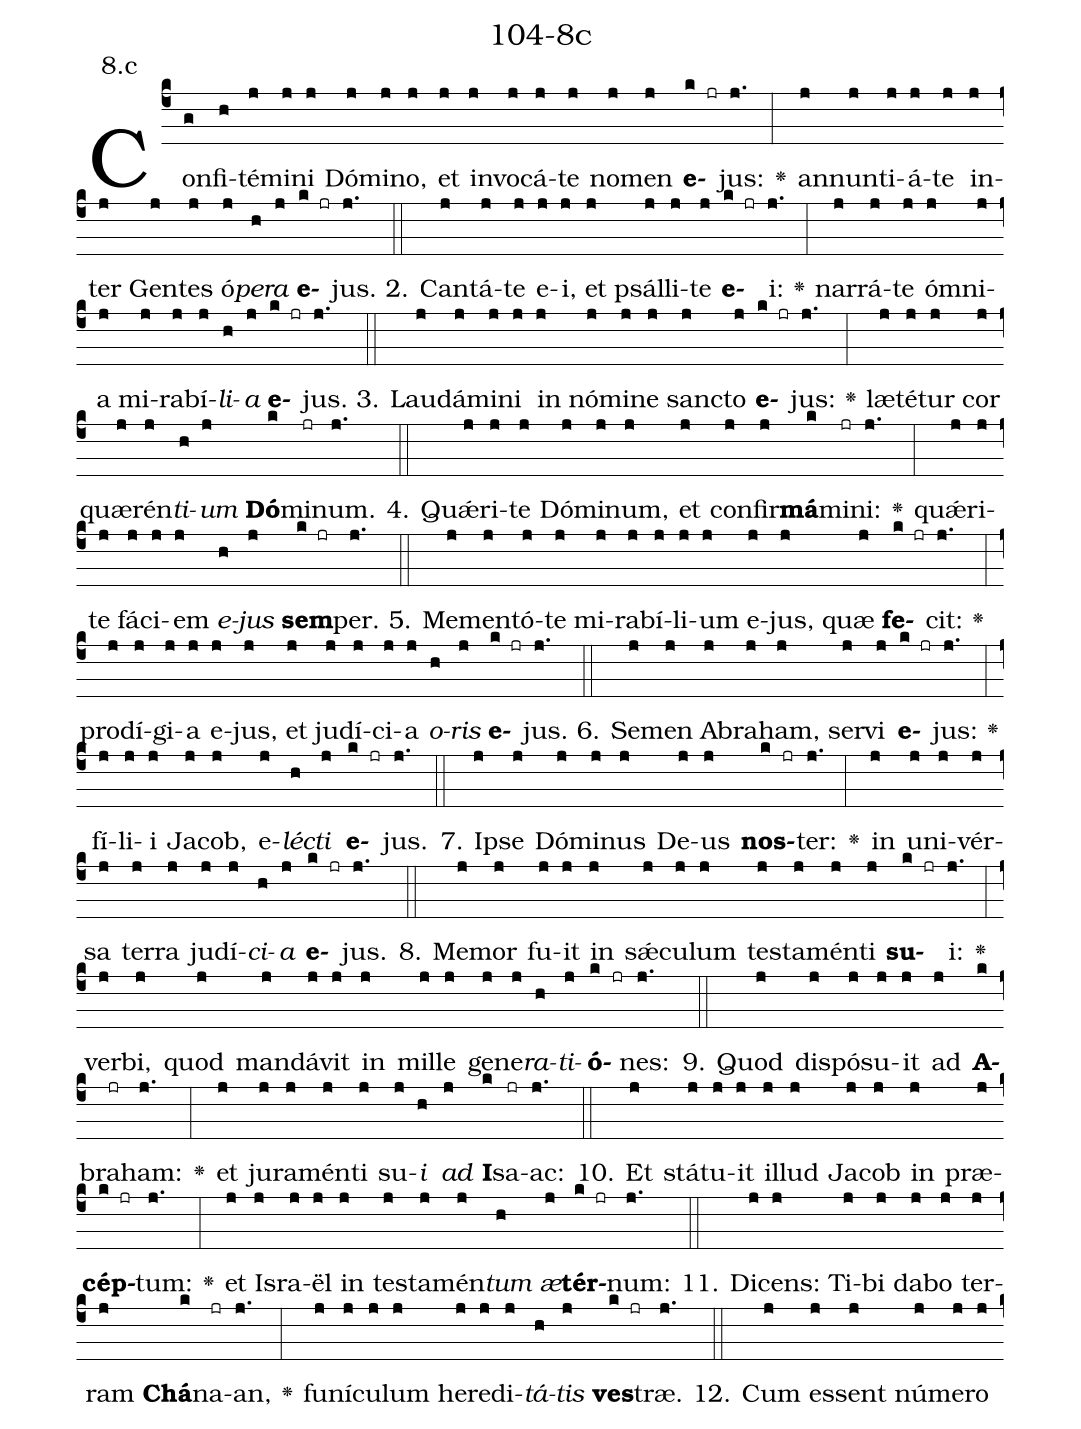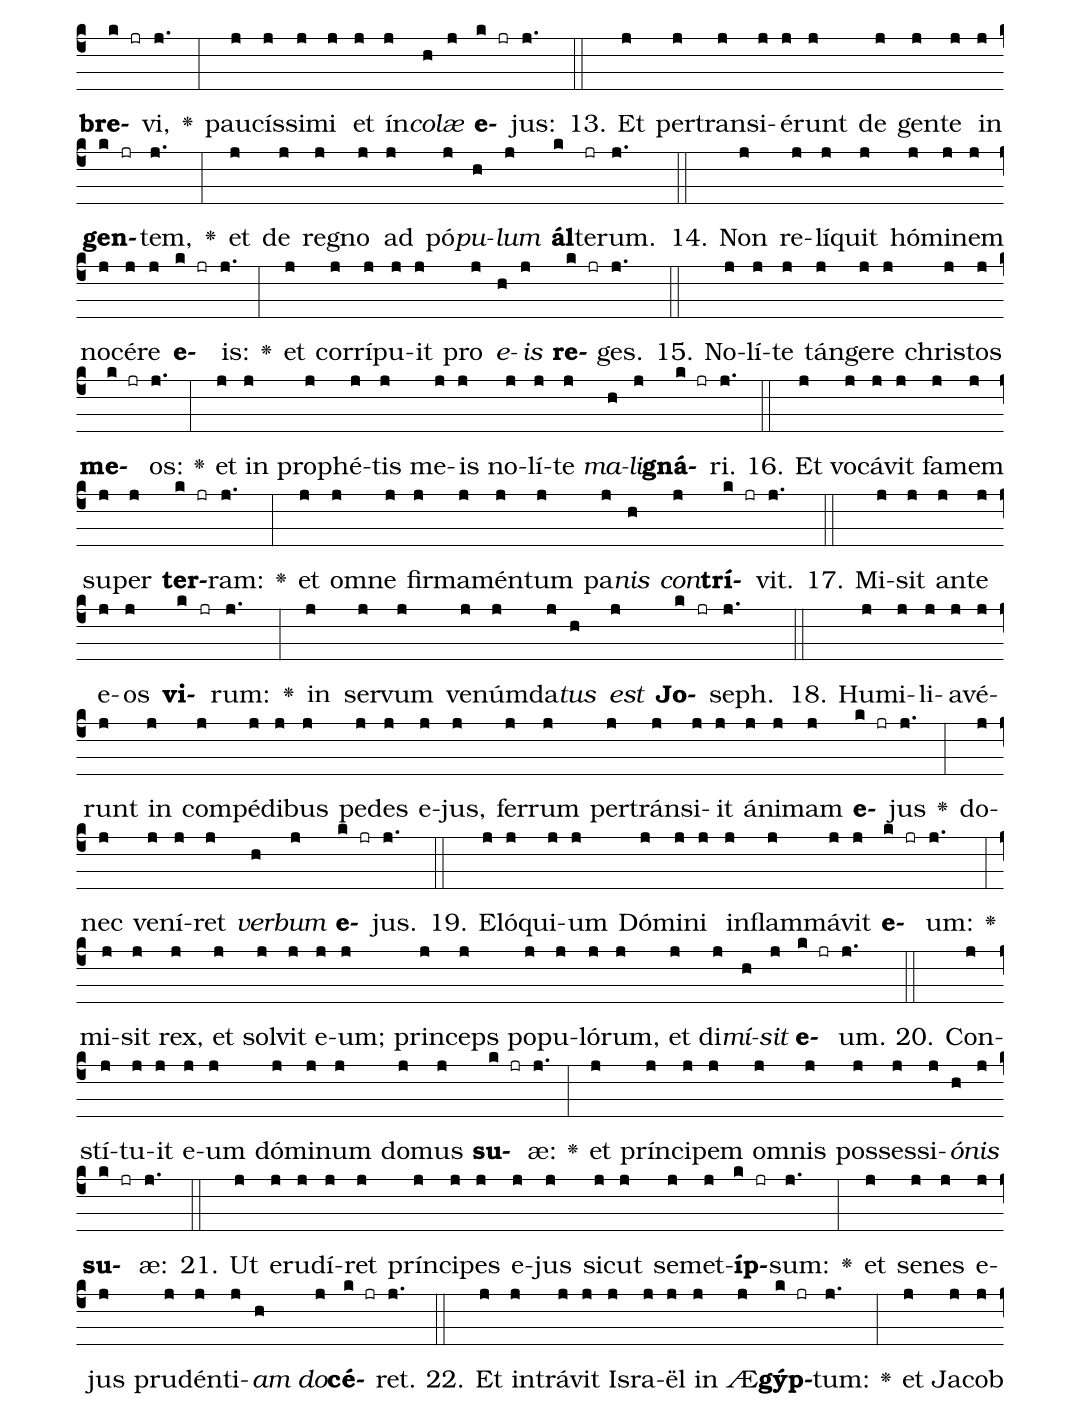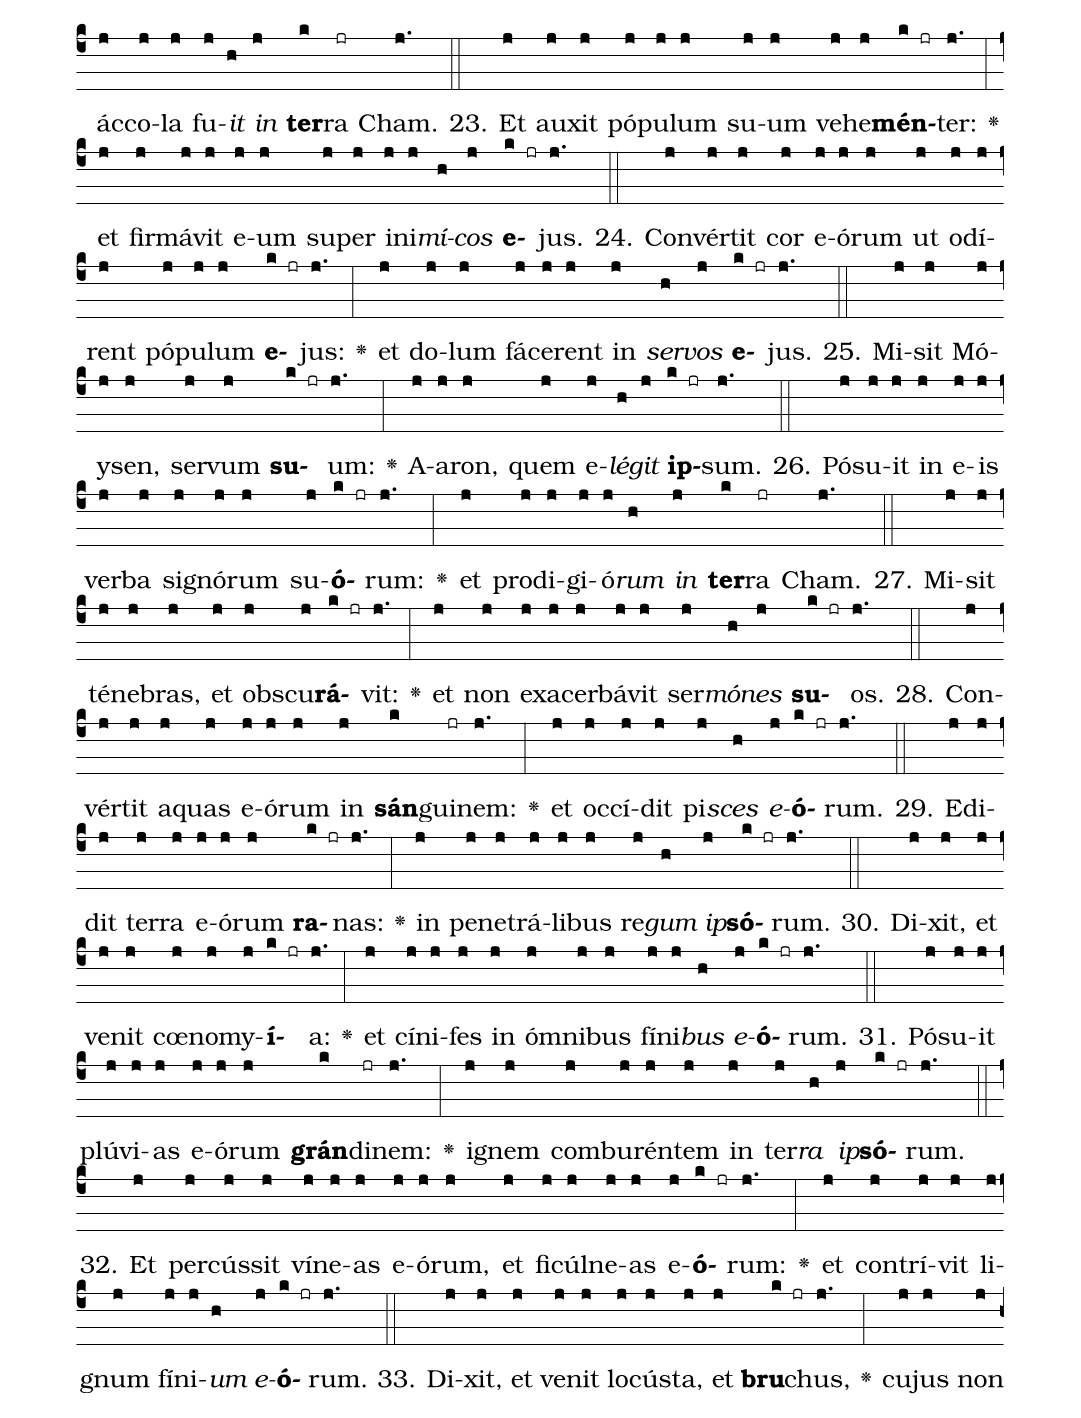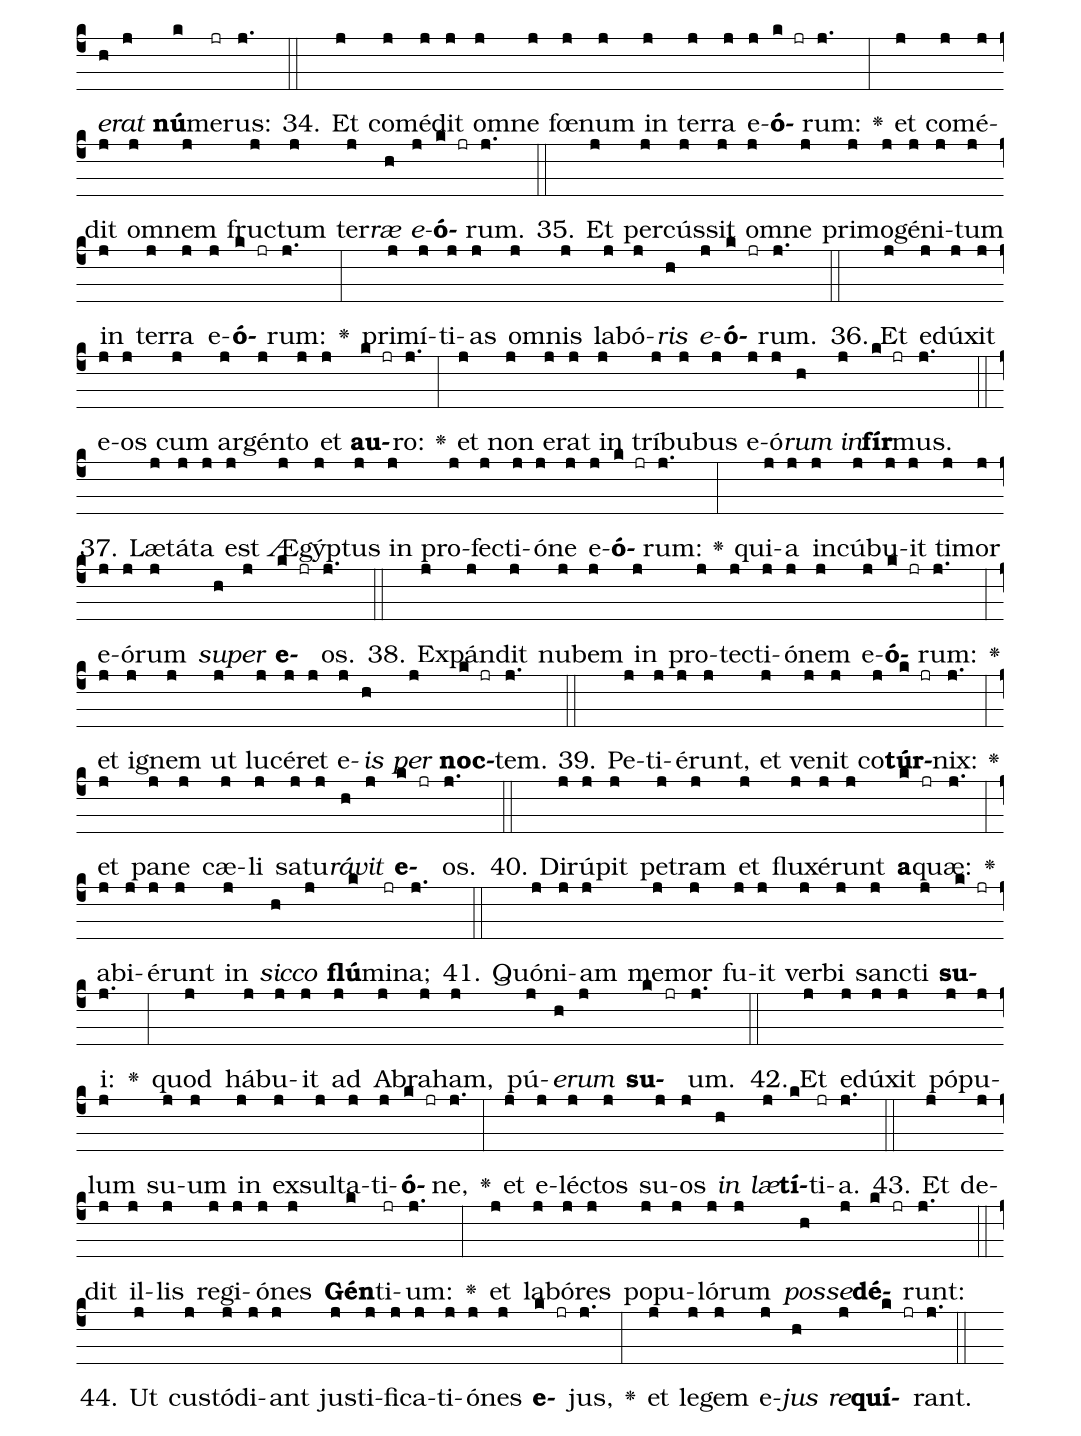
name: 104-8c;
annotation: 8.c;
%%
(c4)Con(g)fi(h)té(j)mi(j)ni(j) Dó(j)mi(j)no,(j) et(j) in(j)vo(j)cá(j)te(j) no(j)men(j) <b>e</b>(k jr)jus:(j.) <v>\greheightstar</v>(:) an(j)nun(j)ti(j)á(j)te(j) in(j)ter(j) Gen(j)tes(j) ó(j)<i>pe</i>(h)<i>ra</i>(j) <b>e</b>(k jr)jus.(j.) (::)
2. Can(j)tá(j)te(j) e(j)i,(j) et(j) psál(j)li(j)te(j) <b>e</b>(k jr)i:(j.) <v>\greheightstar</v>(:) nar(j)rá(j)te(j) óm(j)ni(j)a(j) mi(j)ra(j)bí(j)<i>li</i>(h)<i>a</i>(j) <b>e</b>(k jr)jus.(j.) (::)
3. Lau(j)dá(j)mi(j)ni(j) in(j) nó(j)mi(j)ne(j) sanc(j)to(j) <b>e</b>(k jr)jus:(j.) <v>\greheightstar</v>(:) læ(j)té(j)tur(j) cor(j) quæ(j)rén(j)<i>ti</i>(h)<i>um</i>(j) <b>Dó</b>(k)mi(jr)num.(j.) (::)
4. Quǽ(j)ri(j)te(j) Dó(j)mi(j)num,(j) et(j) con(j)fir(j)<b>má</b>(k)mi(jr)ni:(j.) <v>\greheightstar</v>(:) quǽ(j)ri(j)te(j) fá(j)ci(j)em(j) <i>e</i>(h)<i>jus</i>(j) <b>sem</b>(k jr)per.(j.) (::)
5. Me(j)men(j)tó(j)te(j) mi(j)ra(j)bí(j)li(j)um(j) e(j)jus,(j) quæ(j) <b>fe</b>(k jr)cit:(j.) <v>\greheightstar</v>(:) prod(j)í(j)gi(j)a(j) e(j)jus,(j) et(j) ju(j)dí(j)ci(j)a(j) <i>o</i>(h)<i>ris</i>(j) <b>e</b>(k jr)jus.(j.) (::)
6. Se(j)men(j) A(j)bra(j)ham,(j) ser(j)vi(j) <b>e</b>(k jr)jus:(j.) <v>\greheightstar</v>(:) fí(j)li(j)i(j) Ja(j)cob,(j) e(j)<i>léc</i>(h)<i>ti</i>(j) <b>e</b>(k jr)jus.(j.) (::)
7. Ip(j)se(j) Dó(j)mi(j)nus(j) De(j)us(j) <b>nos</b>(k jr)ter:(j.) <v>\greheightstar</v>(:) in(j) u(j)ni(j)vér(j)sa(j) ter(j)ra(j) ju(j)dí(j)<i>ci</i>(h)<i>a</i>(j) <b>e</b>(k jr)jus.(j.) (::)
8. Me(j)mor(j) fu(j)it(j) in(j) sǽ(j)cu(j)lum(j) tes(j)ta(j)mén(j)ti(j) <b>su</b>(k jr)i:(j.) <v>\greheightstar</v>(:) ver(j)bi,(j) quod(j) man(j)dá(j)vit(j) in(j) mil(j)le(j) ge(j)ne(j)<i>ra</i>(h)<i>ti</i>(j)<b>ó</b>(k jr)nes:(j.) (::)
9. Quod(j) dis(j)pó(j)su(j)it(j) ad(j) <b>A</b>(k)bra(jr)ham:(j.) <v>\greheightstar</v>(:) et(j) ju(j)ra(j)mén(j)ti(j) su(j)<i>i</i>(h) <i>ad</i>(j) <b>I</b>(k)sa(jr)ac:(j.) (::)
10. Et(j) stá(j)tu(j)it(j) il(j)lud(j) Ja(j)cob(j) in(j) præ(j)<b>cép</b>(k jr)tum:(j.) <v>\greheightstar</v>(:) et(j) Is(j)ra(j)ël(j) in(j) tes(j)ta(j)mén(j)<i>tum</i>(h) <i>æ</i>(j)<b>tér</b>(k jr)num:(j.) (::)
11. Di(j)cens:(j) Ti(j)bi(j) da(j)bo(j) ter(j)ram(j) <b>Chá</b>(k)na(jr)an,(j.) <v>\greheightstar</v>(:) fu(j)ní(j)cu(j)lum(j) he(j)re(j)di(j)<i>tá</i>(h)<i>tis</i>(j) <b>ves</b>(k jr)træ.(j.) (::)
12. Cum(j) es(j)sent(j) nú(j)me(j)ro(j) <b>bre</b>(k jr)vi,(j.) <v>\greheightstar</v>(:) pau(j)cís(j)si(j)mi(j) et(j) ín(j)<i>co</i>(h)<i>læ</i>(j) <b>e</b>(k jr)jus:(j.) (::)
13. Et(j) per(j)trans(j)i(j)é(j)runt(j) de(j) gen(j)te(j) in(j) <b>gen</b>(k jr)tem,(j.) <v>\greheightstar</v>(:) et(j) de(j) re(j)gno(j) ad(j) pó(j)<i>pu</i>(h)<i>lum</i>(j) <b>ál</b>(k)te(jr)rum.(j.) (::)
14. Non(j) re(j)lí(j)quit(j) hó(j)mi(j)nem(j) no(j)cé(j)re(j) <b>e</b>(k jr)is:(j.) <v>\greheightstar</v>(:) et(j) cor(j)rí(j)pu(j)it(j) pro(j) <i>e</i>(h)<i>is</i>(j) <b>re</b>(k jr)ges.(j.) (::)
15. No(j)lí(j)te(j) tán(j)ge(j)re(j) chris(j)tos(j) <b>me</b>(k jr)os:(j.) <v>\greheightstar</v>(:) et(j) in(j) pro(j)phé(j)tis(j) me(j)is(j) no(j)lí(j)te(j) <i>ma</i>(h)<i>li</i>(j)<b>gná</b>(k jr)ri.(j.) (::)
16. Et(j) vo(j)cá(j)vit(j) fa(j)mem(j) su(j)per(j) <b>ter</b>(k jr)ram:(j.) <v>\greheightstar</v>(:) et(j) om(j)ne(j) fir(j)ma(j)mén(j)tum(j) pa(j)<i>nis</i>(h) <i>con</i>(j)<b>trí</b>(k jr)vit.(j.) (::)
17. Mi(j)sit(j) an(j)te(j) e(j)os(j) <b>vi</b>(k jr)rum:(j.) <v>\greheightstar</v>(:) in(j) ser(j)vum(j) ve(j)núm(j)da(j)<i>tus</i>(h) <i>est</i>(j) <b>Jo</b>(k jr)seph.(j.) (::)
18. Hu(j)mi(j)li(j)a(j)vé(j)runt(j) in(j) com(j)pé(j)di(j)bus(j) pe(j)des(j) e(j)jus,(j) fer(j)rum(j) per(j)tráns(j)i(j)it(j) á(j)ni(j)mam(j) <b>e</b>(k jr)jus(j.) <v>\greheightstar</v>(:) do(j)nec(j) ve(j)ní(j)ret(j) <i>ver</i>(h)<i>bum</i>(j) <b>e</b>(k jr)jus.(j.) (::)
19. E(j)ló(j)qui(j)um(j) Dó(j)mi(j)ni(j) in(j)flam(j)má(j)vit(j) <b>e</b>(k jr)um:(j.) <v>\greheightstar</v>(:) mi(j)sit(j) rex,(j) et(j) sol(j)vit(j) e(j)um;(j) prin(j)ceps(j) po(j)pu(j)ló(j)rum,(j) et(j) di(j)<i>mí</i>(h)<i>sit</i>(j) <b>e</b>(k jr)um.(j.) (::)
20. Con(j)stí(j)tu(j)it(j) e(j)um(j) dó(j)mi(j)num(j) do(j)mus(j) <b>su</b>(k jr)æ:(j.) <v>\greheightstar</v>(:) et(j) prín(j)ci(j)pem(j) om(j)nis(j) pos(j)ses(j)si(j)<i>ó</i>(h)<i>nis</i>(j) <b>su</b>(k jr)æ:(j.) (::)
21. Ut(j) e(j)ru(j)dí(j)ret(j) prín(j)ci(j)pes(j) e(j)jus(j) sic(j)ut(j) se(j)met(j)<b>íp</b>(k jr)sum:(j.) <v>\greheightstar</v>(:) et(j) se(j)nes(j) e(j)jus(j) pru(j)dén(j)ti(j)<i>am</i>(h) <i>do</i>(j)<b>cé</b>(k jr)ret.(j.) (::)
22. Et(j) in(j)trá(j)vit(j) Is(j)ra(j)ël(j) in(j) Æ(j)<b>gýp</b>(k jr)tum:(j.) <v>\greheightstar</v>(:) et(j) Ja(j)cob(j) ác(j)co(j)la(j) fu(j)<i>it</i>(h) <i>in</i>(j) <b>ter</b>(k)ra(jr) Cham.(j.) (::)
23. Et(j) au(j)xit(j) pó(j)pu(j)lum(j) su(j)um(j) ve(j)he(j)<b>mén</b>(k jr)ter:(j.) <v>\greheightstar</v>(:) et(j) fir(j)má(j)vit(j) e(j)um(j) su(j)per(j) in(j)i(j)<i>mí</i>(h)<i>cos</i>(j) <b>e</b>(k jr)jus.(j.) (::)
24. Con(j)vér(j)tit(j) cor(j) e(j)ó(j)rum(j) ut(j) o(j)dí(j)rent(j) pó(j)pu(j)lum(j) <b>e</b>(k jr)jus:(j.) <v>\greheightstar</v>(:) et(j) do(j)lum(j) fá(j)ce(j)rent(j) in(j) <i>ser</i>(h)<i>vos</i>(j) <b>e</b>(k jr)jus.(j.) (::)
25. Mi(j)sit(j) Mó(j)y(j)sen,(j) ser(j)vum(j) <b>su</b>(k jr)um:(j.) <v>\greheightstar</v>(:) A(j)a(j)ron,(j) quem(j) e(j)<i>lé</i>(h)<i>git</i>(j) <b>ip</b>(k jr)sum.(j.) (::)
26. Pó(j)su(j)it(j) in(j) e(j)is(j) ver(j)ba(j) si(j)gnó(j)rum(j) su(j)<b>ó</b>(k jr)rum:(j.) <v>\greheightstar</v>(:) et(j) prod(j)i(j)gi(j)ó(j)<i>rum</i>(h) <i>in</i>(j) <b>ter</b>(k)ra(jr) Cham.(j.) (::)
27. Mi(j)sit(j) té(j)ne(j)bras,(j) et(j) obs(j)cu(j)<b>rá</b>(k jr)vit:(j.) <v>\greheightstar</v>(:) et(j) non(j) ex(j)a(j)cer(j)bá(j)vit(j) ser(j)<i>mó</i>(h)<i>nes</i>(j) <b>su</b>(k jr)os.(j.) (::)
28. Con(j)vér(j)tit(j) a(j)quas(j) e(j)ó(j)rum(j) in(j) <b>sán</b>(k)gui(jr)nem:(j.) <v>\greheightstar</v>(:) et(j) oc(j)cí(j)dit(j) pi(j)<i>sces</i>(h) <i>e</i>(j)<b>ó</b>(k jr)rum.(j.) (::)
29. E(j)di(j)dit(j) ter(j)ra(j) e(j)ó(j)rum(j) <b>ra</b>(k jr)nas:(j.) <v>\greheightstar</v>(:) in(j) pe(j)ne(j)trá(j)li(j)bus(j) re(j)<i>gum</i>(h) <i>ip</i>(j)<b>só</b>(k jr)rum.(j.) (::)
30. Di(j)xit,(j) et(j) ve(j)nit(j) cœ(j)no(j)my(j)<b>í</b>(k jr)a:(j.) <v>\greheightstar</v>(:) et(j) cí(j)ni(j)fes(j) in(j) óm(j)ni(j)bus(j) fí(j)ni(j)<i>bus</i>(h) <i>e</i>(j)<b>ó</b>(k jr)rum.(j.) (::)
31. Pó(j)su(j)it(j) plú(j)vi(j)as(j) e(j)ó(j)rum(j) <b>grán</b>(k)di(jr)nem:(j.) <v>\greheightstar</v>(:) i(j)gnem(j) com(j)bu(j)rén(j)tem(j) in(j) ter(j)<i>ra</i>(h) <i>ip</i>(j)<b>só</b>(k jr)rum.(j.) (::)
32. Et(j) per(j)cús(j)sit(j) ví(j)ne(j)as(j) e(j)ó(j)rum,(j) et(j) fi(j)cúl(j)ne(j)as(j) e(j)<b>ó</b>(k jr)rum:(j.) <v>\greheightstar</v>(:) et(j) con(j)trí(j)vit(j) li(j)gnum(j) fí(j)ni(j)<i>um</i>(h) <i>e</i>(j)<b>ó</b>(k jr)rum.(j.) (::)
33. Di(j)xit,(j) et(j) ve(j)nit(j) lo(j)cús(j)ta,(j) et(j) <b>bru</b>(k jr)chus,(j.) <v>\greheightstar</v>(:) cu(j)jus(j) non(j) <i>e</i>(h)<i>rat</i>(j) <b>nú</b>(k)me(jr)rus:(j.) (::)
34. Et(j) com(j)é(j)dit(j) om(j)ne(j) fœ(j)num(j) in(j) ter(j)ra(j) e(j)<b>ó</b>(k jr)rum:(j.) <v>\greheightstar</v>(:) et(j) com(j)é(j)dit(j) om(j)nem(j) fruc(j)tum(j) ter(j)<i>ræ</i>(h) <i>e</i>(j)<b>ó</b>(k jr)rum.(j.) (::)
35. Et(j) per(j)cús(j)sit(j) om(j)ne(j) pri(j)mo(j)gé(j)ni(j)tum(j) in(j) ter(j)ra(j) e(j)<b>ó</b>(k jr)rum:(j.) <v>\greheightstar</v>(:) pri(j)mí(j)ti(j)as(j) om(j)nis(j) la(j)bó(j)<i>ris</i>(h) <i>e</i>(j)<b>ó</b>(k jr)rum.(j.) (::)
36. Et(j) e(j)dú(j)xit(j) e(j)os(j) cum(j) ar(j)gén(j)to(j) et(j) <b>au</b>(k jr)ro:(j.) <v>\greheightstar</v>(:) et(j) non(j) e(j)rat(j) in(j) trí(j)bu(j)bus(j) e(j)ó(j)<i>rum</i>(h) <i>in</i>(j)<b>fír</b>(k jr)mus.(j.) (::)
37. Læ(j)tá(j)ta(j) est(j) Æ(j)gýp(j)tus(j) in(j) pro(j)fec(j)ti(j)ó(j)ne(j) e(j)<b>ó</b>(k jr)rum:(j.) <v>\greheightstar</v>(:) qui(j)a(j) in(j)cú(j)bu(j)it(j) ti(j)mor(j) e(j)ó(j)rum(j) <i>su</i>(h)<i>per</i>(j) <b>e</b>(k jr)os.(j.) (::)
38. Ex(j)pán(j)dit(j) nu(j)bem(j) in(j) pro(j)tec(j)ti(j)ó(j)nem(j) e(j)<b>ó</b>(k jr)rum:(j.) <v>\greheightstar</v>(:) et(j) i(j)gnem(j) ut(j) lu(j)cé(j)ret(j) e(j)<i>is</i>(h) <i>per</i>(j) <b>noc</b>(k jr)tem.(j.) (::)
39. Pe(j)ti(j)é(j)runt,(j) et(j) ve(j)nit(j) co(j)<b>túr</b>(k jr)nix:(j.) <v>\greheightstar</v>(:) et(j) pa(j)ne(j) cæ(j)li(j) sa(j)tu(j)<i>rá</i>(h)<i>vit</i>(j) <b>e</b>(k jr)os.(j.) (::)
40. Di(j)rú(j)pit(j) pe(j)tram(j) et(j) flu(j)xé(j)runt(j) <b>a</b>(k jr)quæ:(j.) <v>\greheightstar</v>(:) ab(j)i(j)é(j)runt(j) in(j) <i>sic</i>(h)<i>co</i>(j) <b>flú</b>(k)mi(jr)na;(j.) (::)
41. Quón(j)i(j)am(j) me(j)mor(j) fu(j)it(j) ver(j)bi(j) sanc(j)ti(j) <b>su</b>(k jr)i:(j.) <v>\greheightstar</v>(:) quod(j) há(j)bu(j)it(j) ad(j) A(j)bra(j)ham,(j) pú(j)<i>e</i>(h)<i>rum</i>(j) <b>su</b>(k jr)um.(j.) (::)
42. Et(j) e(j)dú(j)xit(j) pó(j)pu(j)lum(j) su(j)um(j) in(j) ex(j)sul(j)ta(j)ti(j)<b>ó</b>(k jr)ne,(j.) <v>\greheightstar</v>(:) et(j) e(j)léc(j)tos(j) su(j)os(j) <i>in</i>(h) <i>læ</i>(j)<b>tí</b>(k)ti(jr)a.(j.) (::)
43. Et(j) de(j)dit(j) il(j)lis(j) re(j)gi(j)ó(j)nes(j) <b>Gén</b>(k)ti(jr)um:(j.) <v>\greheightstar</v>(:) et(j) la(j)bó(j)res(j) po(j)pu(j)ló(j)rum(j) <i>pos</i>(h)<i>se</i>(j)<b>dé</b>(k jr)runt:(j.) (::)
44. Ut(j) cus(j)tó(j)di(j)ant(j) jus(j)ti(j)fi(j)ca(j)ti(j)ó(j)nes(j) <b>e</b>(k jr)jus,(j.) <v>\greheightstar</v>(:) et(j) le(j)gem(j) e(j)<i>jus</i>(h) <i>re</i>(j)<b>quí</b>(k jr)rant.(j.) (::)
